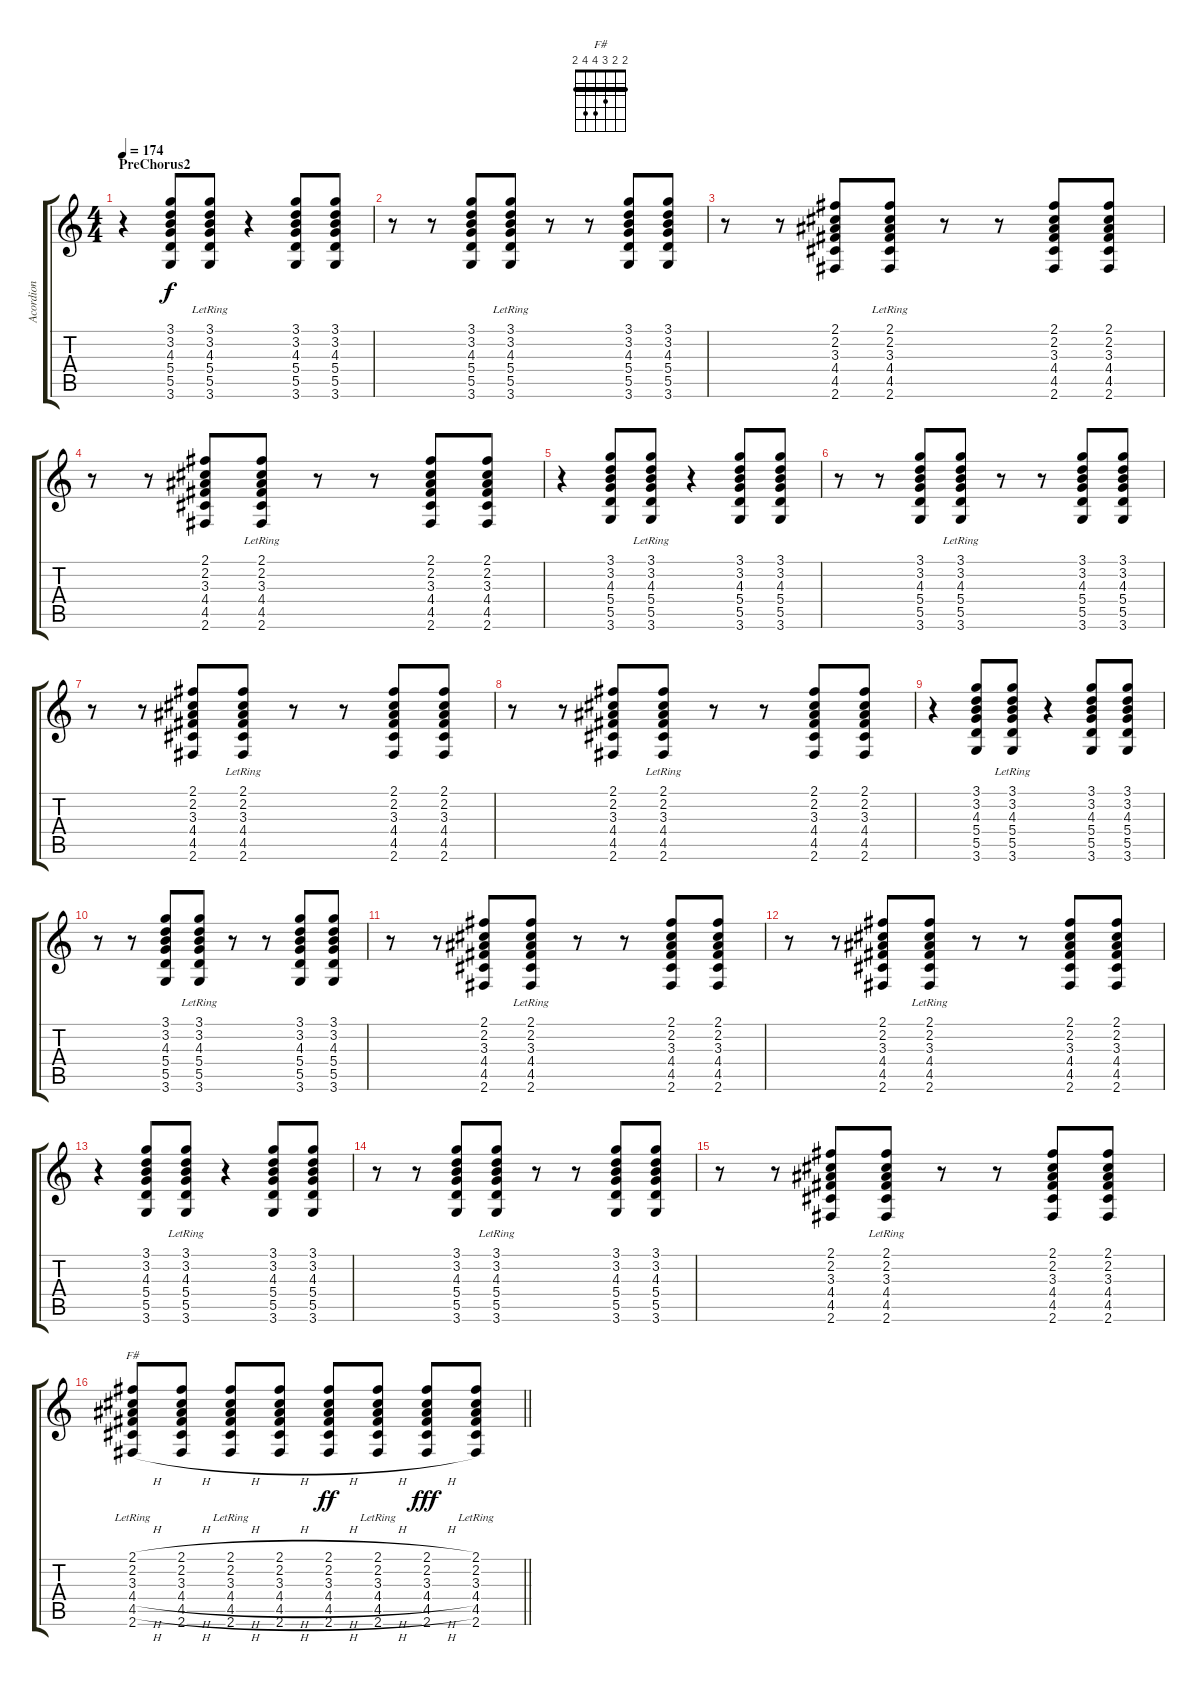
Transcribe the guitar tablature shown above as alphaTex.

\track ("Acordion" "Acordion") {instrument electricguitarclean}
\staff {score tabs}
\tuning (E4 B3 G3 D3 A2 E2) {hide}
\chord ("F#" 2 2 3 4 4 2) {barre 2}
\ts (4 4)
\section ("" "PreChorus2")
\tempo 174
\clef g2
\ks c
r.4{dy f} (3.1 3.2 4.3 5.4 5.5 3.6).8 (3.1{lr} 3.2{lr} 4.3{lr} 5.4{lr} 5.5{lr} 3.6).8 r.4 (3.1 3.2 4.3 5.4 5.5 3.6).8 (3.1 3.2 4.3 5.4 5.5 3.6).8 |
r.8 r.8 (3.1 3.2 4.3 5.4 5.5 3.6).8 (3.1{lr} 3.2{lr} 4.3{lr} 5.4{lr} 5.5{lr} 3.6).8 r.8 r.8 (3.1 3.2 4.3 5.4 5.5 3.6).8 (3.1 3.2 4.3 5.4 5.5 3.6).8 |
r.8 r.8 (2.1 2.2 3.3 4.4 4.5 2.6).8 (2.1{lr} 2.2{lr} 3.3{lr} 4.4{lr} 4.5{lr} 2.6{lr}).8 r.8 r.8 (2.1 2.2 3.3 4.4 4.5 2.6).8 (2.1 2.2 3.3 4.4 4.5 2.6).8 |
r.8 r.8 (2.1 2.2 3.3 4.4 4.5 2.6).8 (2.1{lr} 2.2{lr} 3.3{lr} 4.4{lr} 4.5{lr} 2.6{lr}).8 r.8 r.8 (2.1 2.2 3.3 4.4 4.5 2.6).8 (2.1 2.2 3.3 4.4 4.5 2.6).8 |
r.4 (3.1 3.2 4.3 5.4 5.5 3.6).8 (3.1{lr} 3.2{lr} 4.3{lr} 5.4{lr} 5.5{lr} 3.6).8 r.4 (3.1 3.2 4.3 5.4 5.5 3.6).8 (3.1 3.2 4.3 5.4 5.5 3.6).8 |
r.8 r.8 (3.1 3.2 4.3 5.4 5.5 3.6).8 (3.1{lr} 3.2{lr} 4.3{lr} 5.4{lr} 5.5{lr} 3.6).8 r.8 r.8 (3.1 3.2 4.3 5.4 5.5 3.6).8 (3.1 3.2 4.3 5.4 5.5 3.6).8 |
r.8 r.8 (2.1 2.2 3.3 4.4 4.5 2.6).8 (2.1{lr} 2.2{lr} 3.3{lr} 4.4{lr} 4.5{lr} 2.6{lr}).8 r.8 r.8 (2.1 2.2 3.3 4.4 4.5 2.6).8 (2.1 2.2 3.3 4.4 4.5 2.6).8 |
r.8 r.8 (2.1 2.2 3.3 4.4 4.5 2.6).8 (2.1{lr} 2.2{lr} 3.3{lr} 4.4{lr} 4.5{lr} 2.6{lr}).8 r.8 r.8 (2.1 2.2 3.3 4.4 4.5 2.6).8 (2.1 2.2 3.3 4.4 4.5 2.6).8 |
r.4 (3.1 3.2 4.3 5.4 5.5 3.6).8 (3.1{lr} 3.2{lr} 4.3{lr} 5.4{lr} 5.5{lr} 3.6).8 r.4 (3.1 3.2 4.3 5.4 5.5 3.6).8 (3.1 3.2 4.3 5.4 5.5 3.6).8 |
r.8 r.8 (3.1 3.2 4.3 5.4 5.5 3.6).8 (3.1{lr} 3.2{lr} 4.3{lr} 5.4{lr} 5.5{lr} 3.6).8 r.8 r.8 (3.1 3.2 4.3 5.4 5.5 3.6).8 (3.1 3.2 4.3 5.4 5.5 3.6).8 |
r.8 r.8 (2.1 2.2 3.3 4.4 4.5 2.6).8 (2.1{lr} 2.2{lr} 3.3{lr} 4.4{lr} 4.5{lr} 2.6{lr}).8 r.8 r.8 (2.1 2.2 3.3 4.4 4.5 2.6).8 (2.1 2.2 3.3 4.4 4.5 2.6).8 |
r.8 r.8 (2.1 2.2 3.3 4.4 4.5 2.6).8 (2.1{lr} 2.2{lr} 3.3{lr} 4.4{lr} 4.5{lr} 2.6{lr}).8 r.8 r.8 (2.1 2.2 3.3 4.4 4.5 2.6).8 (2.1 2.2 3.3 4.4 4.5 2.6).8 |
r.4 (3.1 3.2 4.3 5.4 5.5 3.6).8 (3.1{lr} 3.2{lr} 4.3{lr} 5.4{lr} 5.5{lr} 3.6).8 r.4 (3.1 3.2 4.3 5.4 5.5 3.6).8 (3.1 3.2 4.3 5.4 5.5 3.6).8 |
r.8 r.8 (3.1 3.2 4.3 5.4 5.5 3.6).8 (3.1{lr} 3.2{lr} 4.3{lr} 5.4{lr} 5.5{lr} 3.6).8 r.8 r.8 (3.1 3.2 4.3 5.4 5.5 3.6).8 (3.1 3.2 4.3 5.4 5.5 3.6).8 |
r.8 r.8 (2.1 2.2 3.3 4.4 4.5 2.6).8 (2.1{lr} 2.2{lr} 3.3{lr} 4.4{lr} 4.5{lr} 2.6{lr}).8 r.8 r.8 (2.1 2.2 3.3 4.4 4.5 2.6).8 (2.1 2.2 3.3 4.4 4.5 2.6).8 |
\barLineRight lightlight
(2.1{h lr} 2.2{h lr} 3.3{h lr} 4.4{h lr} 4.5{h lr} 2.6{h lr}).8{ch "F#"} (2.1{h} 2.2{h} 3.3{h} 4.4{h} 4.5{h} 2.6{h}).8 (2.1{h lr} 2.2{h lr} 3.3{h lr} 4.4{h lr} 4.5{h lr} 2.6{h lr}).8 (2.1{h} 2.2{h} 3.3{h} 4.4{h} 4.5{h} 2.6{h}).8 (2.1{h} 2.2{h} 3.3{h} 4.4{h} 4.5{h} 2.6{h}).8{dy ff} (2.1{h lr} 2.2{h lr} 3.3{h lr} 4.4{h lr} 4.5{h lr} 2.6{h lr}).8 (2.1{h} 2.2{h} 3.3{h} 4.4{h} 4.5{h} 2.6{h}).8{dy fff} (2.1{lr} 2.2{lr} 3.3{lr} 4.4{lr} 4.5{lr} 2.6{lr}).8
